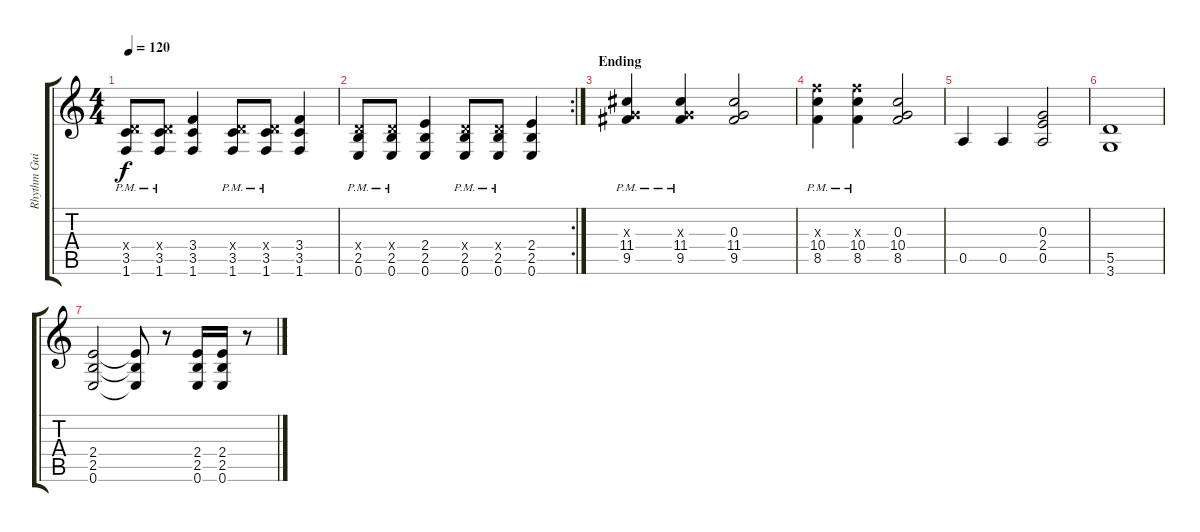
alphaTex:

\track ("Rhythm Guitar" "Rhythm Gui") {instrument distortionguitar}
\staff {score tabs}
\tuning (E4 B3 G3 D3 A2 E2) {hide}
\ts (4 4)
\tempo 120
\clef g2
\ks c
(0.4{x} 3.5{pm} 1.6{pm}).8{dy f} (0.4{x} 3.5{pm} 1.6{pm}).8 (3.4 3.5 1.6).4 (0.4{x} 3.5{pm} 1.6{pm}).8 (0.4{x} 3.5{pm} 1.6{pm}).8 (3.4 3.5 1.6).4 |
\rc 2
(0.4{x} 2.5{pm} 0.6{pm}).8 (0.4{x} 2.5{pm} 0.6{pm}).8 (2.4 2.5 0.6).4 (0.4{x} 2.5{pm} 0.6{pm}).8 (0.4{x} 2.5{pm} 0.6{pm}).8 (2.4 2.5 0.6).4 |
\section ("" "Ending")
(0.3{x} 11.4{pm} 9.5{pm}).4 (0.3{x} 11.4{pm} 9.5{pm}).4 (0.3 11.4 9.5).2 |
(10.3{x} 10.4{pm} 8.5{pm}).4 (10.3{x} 10.4{pm} 8.5{pm}).4 (0.3 10.4 8.5).2 |
0.5.4 0.5.4 (0.3 2.4 0.5).2 |
(5.5 3.6).1 |
(2.4 2.5 0.6).2 (2.4{t} 2.5{t} 0.6{t}).8 r.8 (2.4 2.5 0.6).16 (2.4 2.5 0.6).16 r.8
